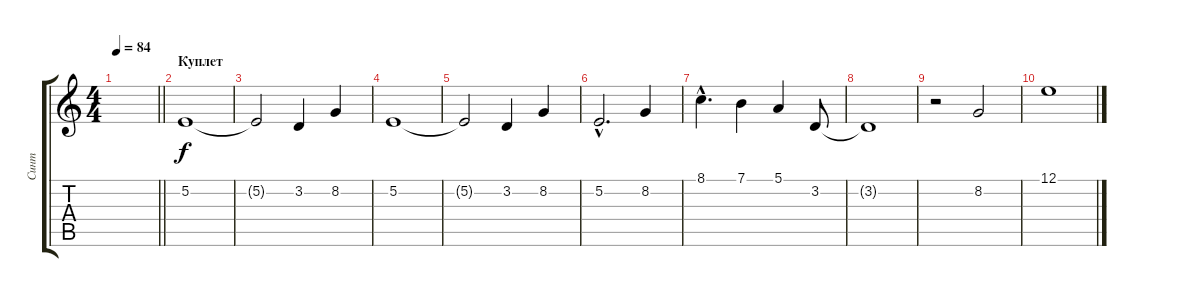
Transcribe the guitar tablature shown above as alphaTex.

\track ("Синт" "Синт") {instrument synthvoice}
\staff {score tabs}
\tuning (E4 B3 G3 D3 A2 E2) {hide}
\ts (4 4)
\tempo 84
\clef g2
\barLineRight lightlight
\ks c
|
\section ("" "Куплет")
5.2.1 |
5.2{t}.2 3.2.4 8.2.4 |
5.2.1 |
5.2{t}.2 3.2.4 8.2.4 |
5.2{hac}.2{d} 8.2.4 |
8.1{hac}.4{d} 7.1.4 5.1.4 3.2.8 |
3.2{t}.1 |
r.2 8.2.2 |
12.1.1
